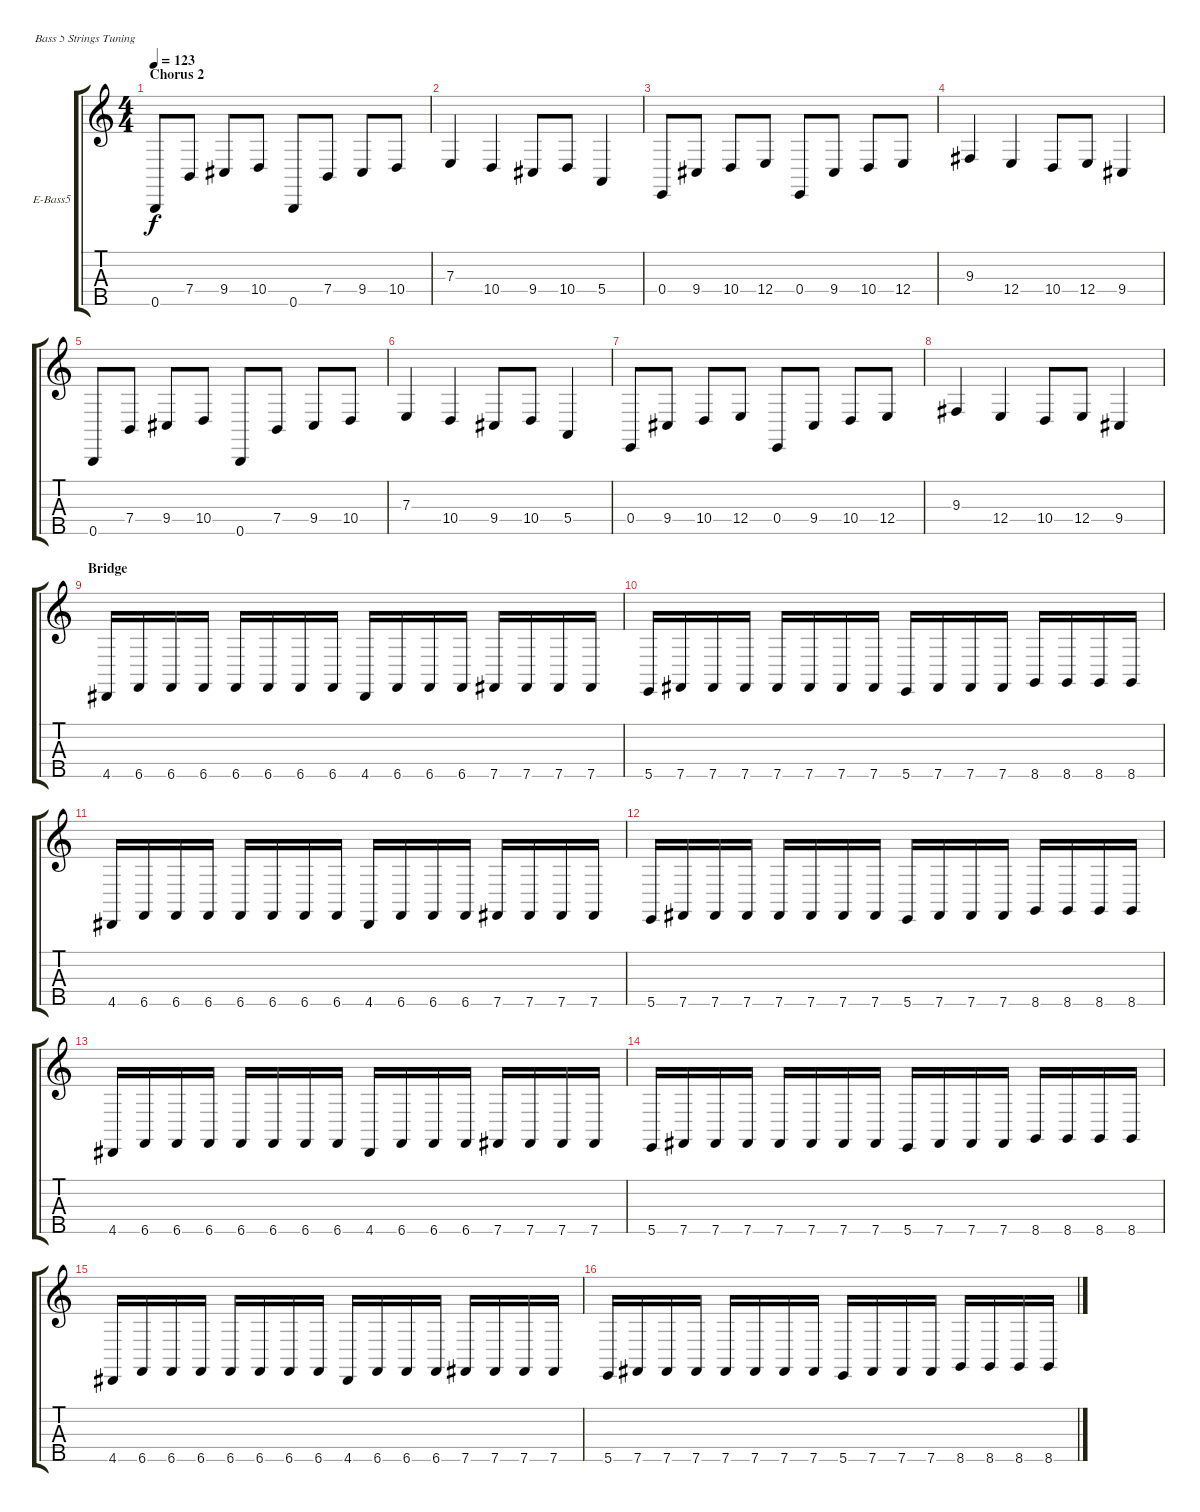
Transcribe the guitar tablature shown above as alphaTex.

\defaultSystemsLayout 4
\bracketExtendMode groupsimilarinstruments
\firstSystemTrackNameOrientation horizontal
\otherSystemsTrackNameOrientation horizontal
\track ("Bass" "E-Bass5") {instrument electricbassfinger}
\staff {score tabs}
\tuning (G2 D2 A1 E1 B0)
\ts (4 4)
\section ("" "Chorus 2")
\tempo 123
\clef g2
\scale
0.333333
\ks c
0.5.8{dy f} 7.4.8 9.4.8 10.4.8 0.5.8 7.4.8 9.4.8 10.4.8 |
\scale
0.333333 7.3.4 10.4.4 9.4.8 10.4.8 5.4.4 |
\scale
0.333333 0.4.8 9.4.8 10.4.8 12.4.8 0.4.8 9.4.8 10.4.8 12.4.8 |
\scale
0.333333 9.3.4 12.4.4 10.4.8 12.4.8 9.4.4 |
\scale
0.333333 0.5.8 7.4.8 9.4.8 10.4.8 0.5.8 7.4.8 9.4.8 10.4.8 |
\scale
0.333333 7.3.4 10.4.4 9.4.8 10.4.8 5.4.4 |
\scale
0.333333 0.4.8 9.4.8 10.4.8 12.4.8 0.4.8 9.4.8 10.4.8 12.4.8 |
\scale
0.333333 9.3.4 12.4.4 10.4.8 12.4.8 9.4.4 |
\section ("" "Bridge")
\scale
0.333333 4.5.16 6.5.16 6.5.16 6.5.16 6.5.16 6.5.16 6.5.16 6.5.16 4.5.16 6.5.16 6.5.16 6.5.16 7.5.16 7.5.16 7.5.16 7.5.16 |
\scale
0.333333 5.5.16 7.5.16 7.5.16 7.5.16 7.5.16 7.5.16 7.5.16 7.5.16 5.5.16 7.5.16 7.5.16 7.5.16 8.5.16 8.5.16 8.5.16 8.5.16 |
\scale
0.333333 4.5.16 6.5.16 6.5.16 6.5.16 6.5.16 6.5.16 6.5.16 6.5.16 4.5.16 6.5.16 6.5.16 6.5.16 7.5.16 7.5.16 7.5.16 7.5.16 |
\scale
0.333333 5.5.16 7.5.16 7.5.16 7.5.16 7.5.16 7.5.16 7.5.16 7.5.16 5.5.16 7.5.16 7.5.16 7.5.16 8.5.16 8.5.16 8.5.16 8.5.16 |
\scale
0.333333 4.5.16 6.5.16 6.5.16 6.5.16 6.5.16 6.5.16 6.5.16 6.5.16 4.5.16 6.5.16 6.5.16 6.5.16 7.5.16 7.5.16 7.5.16 7.5.16 |
\scale
0.333333 5.5.16 7.5.16 7.5.16 7.5.16 7.5.16 7.5.16 7.5.16 7.5.16 5.5.16 7.5.16 7.5.16 7.5.16 8.5.16 8.5.16 8.5.16 8.5.16 |
\scale
0.333333 4.5.16 6.5.16 6.5.16 6.5.16 6.5.16 6.5.16 6.5.16 6.5.16 4.5.16 6.5.16 6.5.16 6.5.16 7.5.16 7.5.16 7.5.16 7.5.16 |
\scale
0.333333 5.5.16 7.5.16 7.5.16 7.5.16 7.5.16 7.5.16 7.5.16 7.5.16 5.5.16 7.5.16 7.5.16 7.5.16 8.5.16 8.5.16 8.5.16 8.5.16
